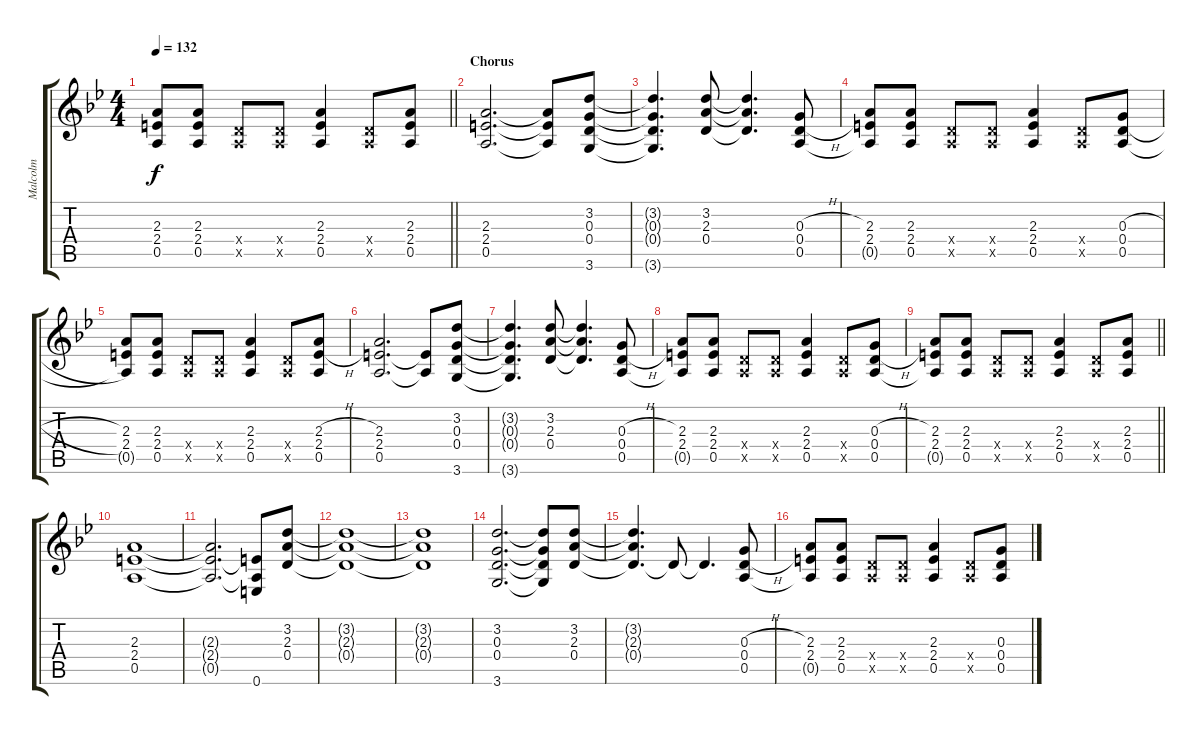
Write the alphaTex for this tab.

\track ("Malcolm" "Malcolm") {instrument overdrivenguitar}
\staff {score tabs}
\tuning (E4 B3 G3 D3 A2 E2) {hide}
\ts (4 4)
\tempo 132
\clef g2
\barLineRight lightlight
\ks bb
(2.3 2.4 0.5{t}).8{dy f} (2.3 2.4 0.5).8 (0.4{x} 0.5{x}).8 (0.4{x} 0.5{x}).8 (2.3 2.4 0.5).4 (0.4{x} 0.5{x}).8 (2.3 2.4 0.5).8 |
\section ("" "Chorus")
(2.3 2.4 0.5).2{d} (2.3{t} 2.4{t} 0.5{t}).8 (3.2 0.3 0.4 3.6).8 |
(3.2{t} 0.3{t} 0.4{t} 3.6{t}).4{d} (3.2 2.3 0.4).8 (3.2{t} 2.3{t} 0.4{t}).4{d} (0.3{h} 0.4{h} 0.5).8 |
(2.3 2.4 0.5{t}).8 (2.3 2.4 0.5).8 (0.4{x} 0.5{x}).8 (0.4{x} 0.5{x}).8 (2.3 2.4 0.5).4 (0.4{x} 0.5{x}).8 (0.3{h} 0.4{h} 0.5).8 |
(2.3 2.4 0.5{t}).8 (2.3 2.4 0.5).8 (0.4{x} 0.5{x}).8 (0.4{x} 0.5{x}).8 (2.3 2.4 0.5).4 (0.4{x} 0.5{x}).8 (2.3{h} 2.4{h} 0.5).8 |
(2.3 2.4 0.5).2{d} (2.4{t} 0.5{t}).8 (3.2 0.3 0.4 3.6).8 |
(3.2{t} 0.3{t} 0.4{t} 3.6{t}).4{d} (3.2 2.3 0.4).8 (3.2{t} 2.3{t} 0.4{t}).4{d} (0.3{h} 0.4{h} 0.5).8 |
(2.3 2.4 0.5{t}).8 (2.3 2.4 0.5).8 (0.4{x} 0.5{x}).8 (0.4{x} 0.5{x}).8 (2.3 2.4 0.5).4 (0.4{x} 0.5{x}).8 (0.3{h} 0.4{h} 0.5).8 |
\barLineRight lightlight
(2.3 2.4 0.5{t}).8 (2.3 2.4 0.5).8 (0.4{x} 0.5{x}).8 (0.4{x} 0.5{x}).8 (2.3 2.4 0.5).4 (0.4{x} 0.5{x}).8 (2.3 2.4 0.5).8 |
(2.3 2.4 0.5).1 |
(2.3{t} 2.4{t} 0.5{t}).2{d} (2.4{t} 0.5{t} 0.6).8 (3.2 2.3 0.4).8 |
(3.2{t} 2.3{t} 0.4{t}).1 |
(3.2{t} 2.3{t} 0.4{t}).1 |
(3.2 0.3 0.4 3.6).2{d} (3.2{t} 0.3{t} 0.4{t} 3.6{t}).8 (3.2 2.3 0.4).8 |
(3.2{t} 2.3{t} 0.4{t}).4{d} 0.4{t}.8 0.4{t}.4{d} (0.3{h} 0.4{h} 0.5).8 |
(2.3 2.4 0.5{t}).8 (2.3 2.4 0.5).8 (0.4{x} 0.5{x}).8 (0.4{x} 0.5{x}).8 (2.3 2.4 0.5).4 (0.4{x} 0.5{x}).8 (0.3{h} 0.4{h} 0.5).8
